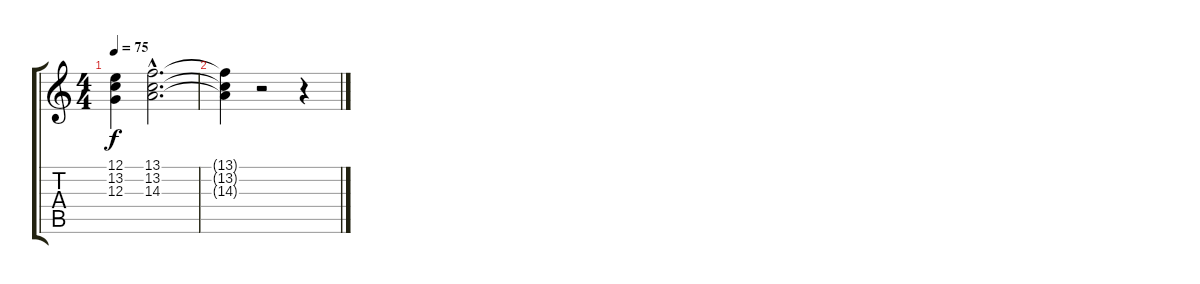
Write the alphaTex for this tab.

\track "" {instrument synthstrings1}
\staff {score tabs}
\tuning (E4 B3 G3 D3 A2 E2) {hide}
\ts (4 4)
\tempo 75
\clef g2
\ks c
(12.1{t} 13.2{t} 12.3{t}).4{dy f} (13.1{hac} 13.2{hac} 14.3{hac}).2{d} |
(13.1{t} 13.2{t} 14.3{t}).4 r.2 r.4
